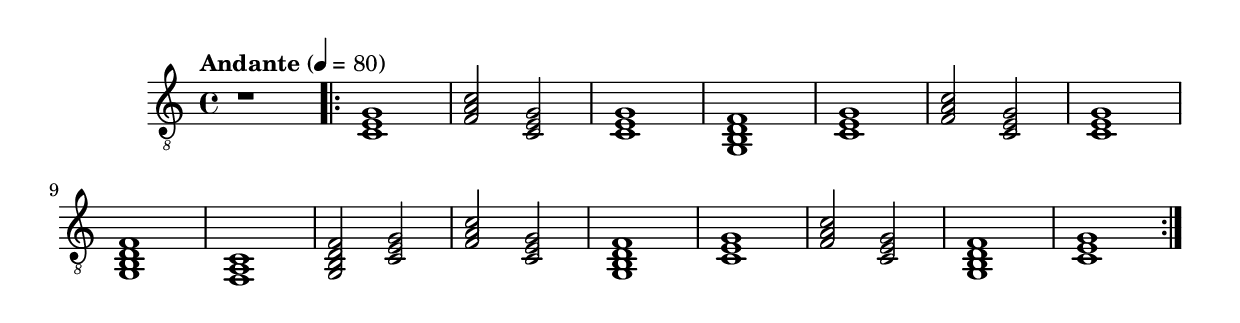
\paper {

scoreTitleMarkup = ##f

bookTitleMarkup = ##f

evenHeaderMarkup = ##f

oddHeaderMarkup = ##f

evenFooterMarkup = ##f

oddFooterMarkup = ##f
}
\version "2.20.0"
\header {
  title = "送别，伴奏"
  composer = "John P. Ordway"

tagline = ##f
}

symbols = {
  \key c \major
  \time 4/4
  \tempo "Andante" 4 = 80

  r1

  \repeat volta 2 {
    <c e g>1
    <f a c'>2 <c e g>
    <c e g>1
    <g, b, d f>1

    <c e g>1
    <f a c'>2 <c e g>
    <c e g>1
    <g, b, d f>1

    <f, a, c>1
    <g, b, d f>2 <c e g>
    <f a c'>2 <c e g>
    <g, b, d f>1

    <c e g>1
    <f a c'>2 <c e g>
    <g, b, d f>1
    <c e g>1
  }
}

\score {
  <<
    \new Staff {
      \clef "G_8"
      \symbols
    }
  >>
  \layout { }
  \midi { }
}
